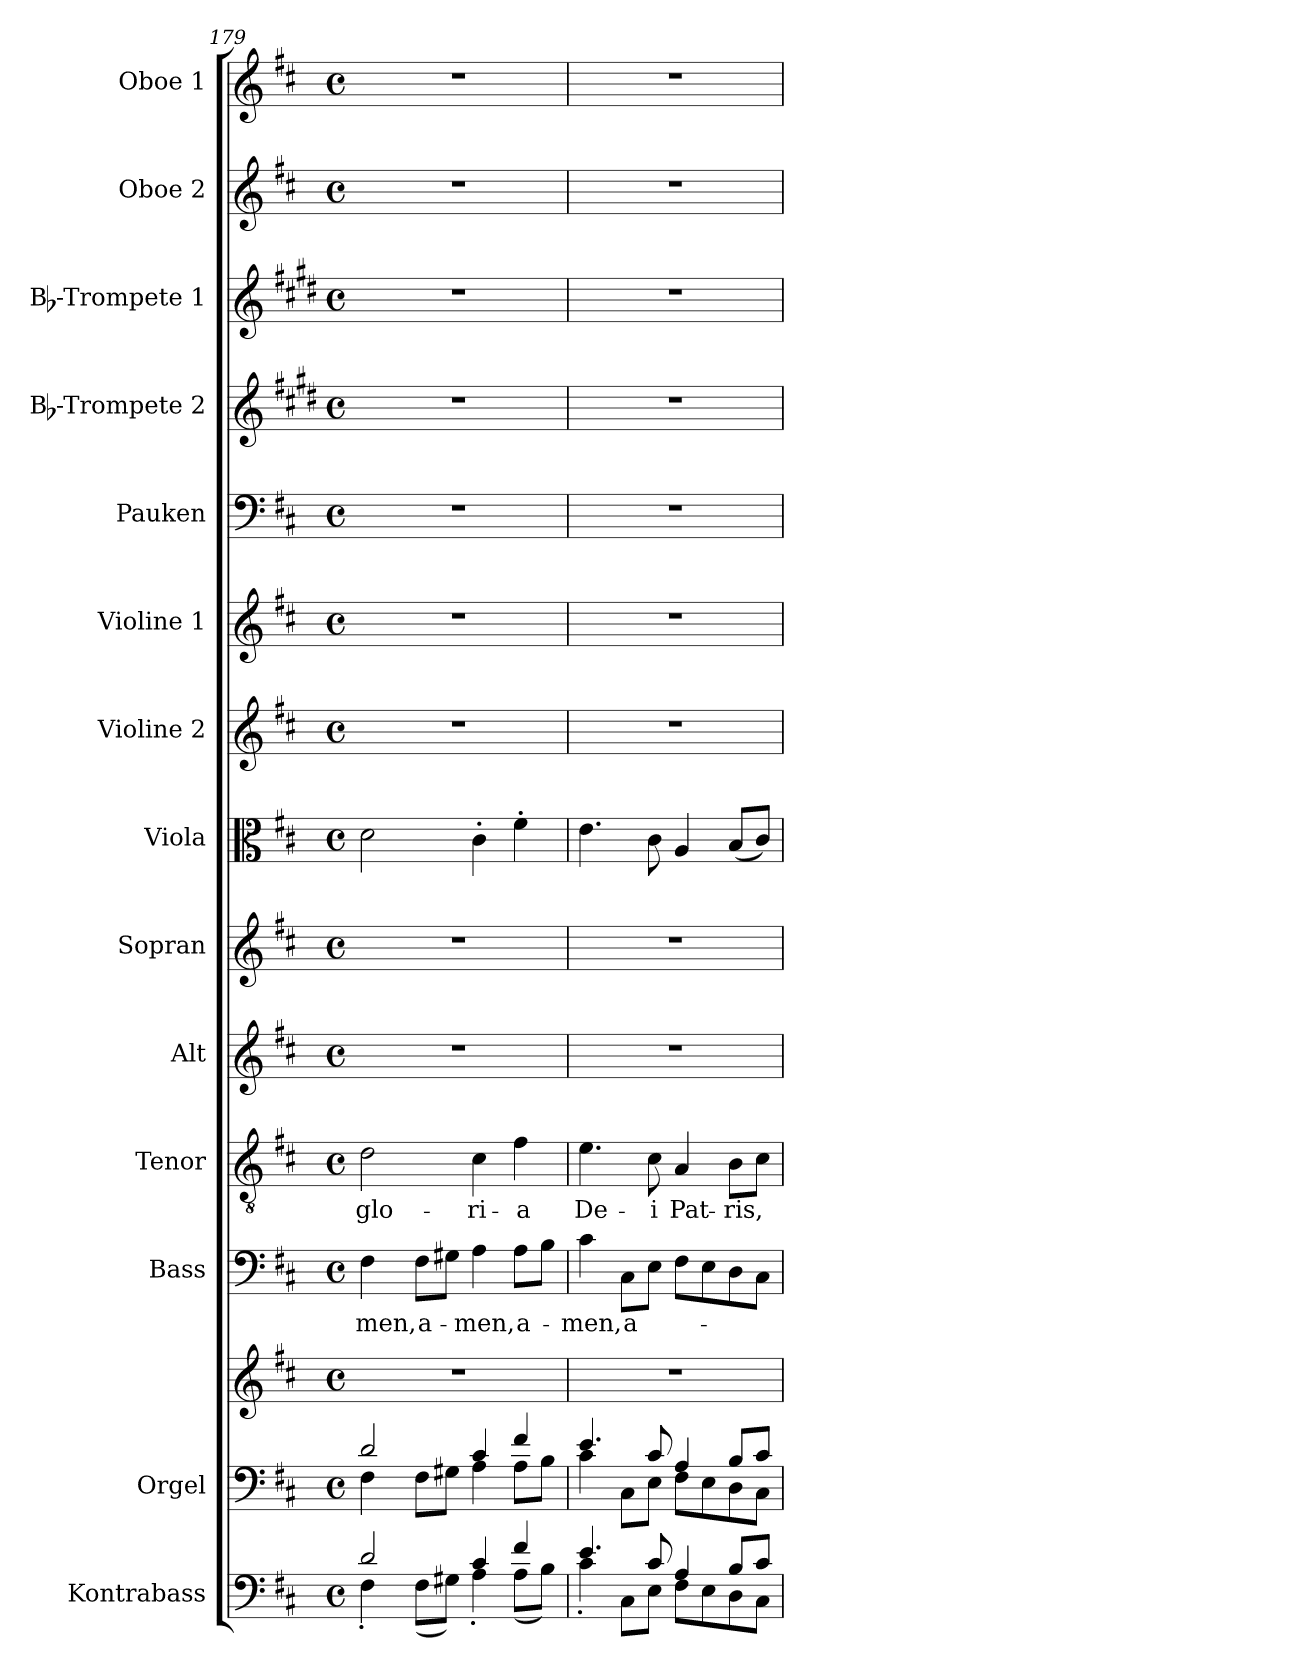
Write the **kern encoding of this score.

**kern	**kern	**kern	**kern	**text	**kern	**text	**kern	**kern	**kern	**kern	**kern	**kern	**kern	**kern	**kern	**kern
*part14	*part13	*part13	*part12	*part12	*part11	*part11	*part10	*part9	*part8	*part7	*part6	*part5	*part4	*part3	*part2	*part1
*staff15	*staff14	*staff13	*staff12	*staff12	*staff11	*staff11	*staff10	*staff9	*staff8	*staff7	*staff6	*staff5	*staff4	*staff3	*staff2	*staff1
*I"Kontrabass	*I"Orgel	*	*I"Bass	*	*I"Tenor	*	*I"Alt	*I"Sopran	*I"Viola	*I"Violine 2	*I"Violine 1	*I"Pauken	*I"Bb-Trompete 2	*I"Bb-Trompete 1	*I"Oboe 2	*I"Oboe 1
*I'Kb.	*I'Org.	*	*I'B.	*	*I'T.	*	*I'A.	*I'S.	*I'Vla.	*I'Vl. 2	*I'Vl. 1	*I'Pk.	*I'Bb Trp. 2	*I'Bb Trp. 1	*I'Ob. 2	*I'Ob. 1
*clefF4	*clefF4	*clefG2	*clefF4	*	*clefGv2	*	*clefG2	*clefG2	*clefC3	*clefG2	*clefG2	*clefF4	*clefG2	*clefG2	*clefG2	*clefG2
*ITrd7c12	*	*	*	*	*	*	*	*	*	*	*	*	*ITrd1c2	*ITrd1c2	*	*
*k[f#c#]	*k[f#c#]	*k[f#c#]	*k[f#c#]	*	*k[f#c#]	*	*k[f#c#]	*k[f#c#]	*k[f#c#]	*k[f#c#]	*k[f#c#]	*k[f#c#]	*k[f#c#]	*k[f#c#]	*k[f#c#]	*k[f#c#]
*D:	*D:	*D:	*D:	*	*D:	*	*D:	*D:	*D:	*D:	*D:	*D:	*D:	*D:	*D:	*D:
*M4/4	*M4/4	*M4/4	*M4/4	*	*M4/4	*	*M4/4	*M4/4	*M4/4	*M4/4	*M4/4	*M4/4	*M4/4	*M4/4	*M4/4	*M4/4
*met(c)	*met(c)	*met(c)	*met(c)	*	*met(c)	*	*met(c)	*met(c)	*met(c)	*met(c)	*met(c)	*met(c)	*met(c)	*met(c)	*met(c)	*met(c)
=179	=179	=179	=179	=179	=179	=179	=179	=179	=179	=179	=179	=179	=179	=179	=179	=179
*^	*^	*	*	*	*	*	*	*	*	*	*	*	*	*	*	*
!	!	!	!	!	!	!LO:LY:b	!	!LO:LY:b	!	!	!	!	!	!	!	!	!	!
2D/	4FF#'<\	2d/	4F#\	1r	4F#\	-men,	2d\	glo-	1r	1r	2d\	1r	1r	1r	1r	1r	1r	1r
!	!	!	!	!	!	!LO:LY:b	!	!	!	!	!	!	!	!	!	!	!	!
.	(<8FF#\L	.	8F#\L	.	8F#\L	a-	.	.	.	.	.	.	.	.	.	.	.	.
.	8GG#X\J)	.	8G#X\J	.	8G#X\J	.	.	.	.	.	.	.	.	.	.	.	.	.
!	!	!	!	!	!	!LO:LY:b	!	!LO:LY:b	!	!	!	!	!	!	!	!	!	!
4C#/	4AA'<\	4c#/	4A\	.	4A\	-men,	4c#\	-ri-	.	.	4c#'>\	.	.	.	.	.	.	.
!	!	!	!	!	!	!LO:LY:b	!	!LO:LY:b	!	!	!	!	!	!	!	!	!	!
4F#/	(<8AA\L	4f#/	8A\L	.	8A\L	a-	4f#\	-a	.	.	4f#'>\	.	.	.	.	.	.	.
.	8BB\J)	.	8B\J	.	8B\J	.	.	.	.	.	.	.	.	.	.	.	.	.
=180	=180	=180	=180	=180	=180	=180	=180	=180	=180	=180	=180	=180	=180	=180	=180	=180	=180	=180
!	!	!	!	!	!	!LO:LY:b	!	!LO:LY:b	!	!	!	!	!	!	!	!	!	!
4.E/	4C#'<\	4.e/	4c#\	1r	4c#\	-men,	4.e\	De-	1r	1r	4.e\	1r	1r	1r	1r	1r	1r	1r
!	!	!	!	!	!	!LO:LY:b	!	!	!	!	!	!	!	!	!	!	!	!
.	8CC#\L	.	8C#\L	.	8C#\L	a-	.	.	.	.	.	.	.	.	.	.	.	.
!	!	!	!	!	!	!	!	!LO:LY:b	!	!	!	!	!	!	!	!	!	!
8C#/	8EE\J	8c#/	8E\J	.	8E\J	.	8c#\	-i	.	.	8c#\	.	.	.	.	.	.	.
!	!	!	!	!	!	!	!	!LO:LY:b	!	!	!	!	!	!	!	!	!	!
4AA/	8FF#\L	4A/	8F#\L	.	8F#\L	.	4A/	Pat-	.	.	4A/	.	.	.	.	.	.	.
.	8EE\	.	8E\	.	8E\	.	.	.	.	.	.	.	.	.	.	.	.	.
!	!	!	!	!	!	!	!	!LO:LY:b	!	!	!	!	!	!	!	!	!	!
8BB/L	8DD\	8B/L	8D\	.	8D\	.	8B\L	-ris,	.	.	(<8B/L	.	.	.	.	.	.	.
8C#/J	8CC#\J	8c#/J	8C#\J	.	8C#\J	.	8c#\J	.	.	.	8c#/J)	.	.	.	.	.	.	.
*v	*v	*	*	*	*	*	*	*	*	*	*	*	*	*	*	*	*	*
*	*v	*v	*	*	*	*	*	*	*	*	*	*	*	*	*	*	*
=	=	=	=	=	=	=	=	=	=	=	=	=	=	=	=	=
*-	*-	*-	*-	*-	*-	*-	*-	*-	*-	*-	*-	*-	*-	*-	*-	*-
